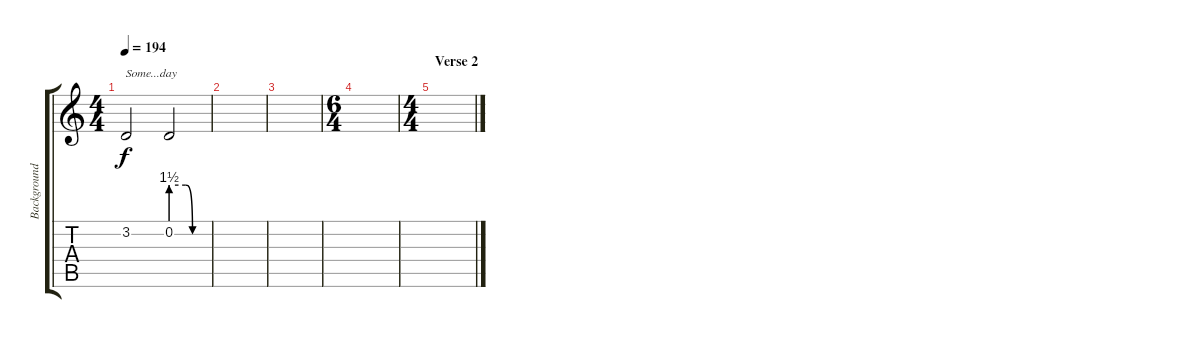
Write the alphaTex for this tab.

\track ("Background Vocals" "Background") {instrument clarinet}
\staff {score tabs}
\tuning (E4 B3 G3 D3 A2 E2) {hide}
\ts (4 4)
\tempo 194
\clef g2
\ks c
3.2.2{txt "Some...day" dy f} 0.2{be (custom 0 6 24 6 35 0 60 0)}.2 |
|
|
\ts (6 4)
|
\ts (4 4)
\section ("" "Verse 2")
